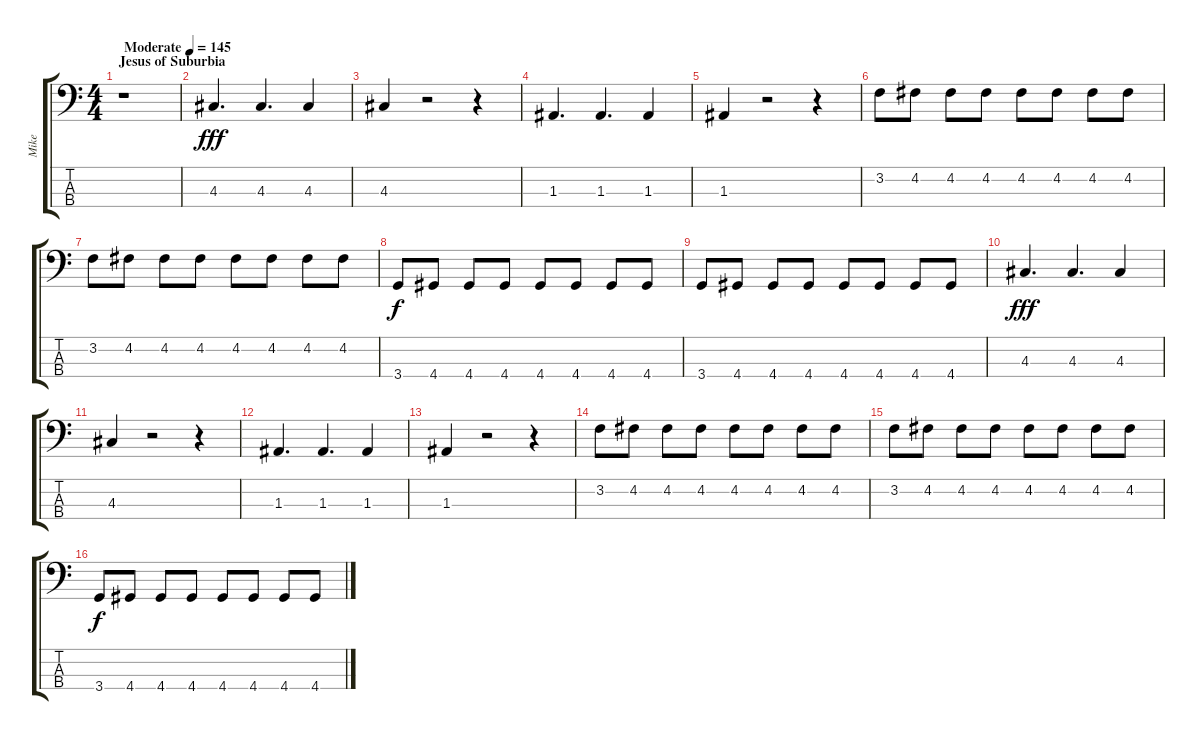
\track ("Mike" "Mike") {instrument electricbasspick}
\staff {score tabs}
\tuning (G2 D2 A1 E1) {hide}
\ts (4 4)
\section ("" "Jesus of Suburbia")
\tempo (145 "Moderate")
\clef f4
\ks c
r.1{dy fff instrument electricbasspick} |
4.3.4{d} 4.3.4{d} 4.3.4 |
4.3.4 r.2 r.4 |
1.3.4{d} 1.3.4{d} 1.3.4 |
1.3.4 r.2 r.4 |
3.2.8 4.2.8 4.2.8 4.2.8 4.2.8 4.2.8 4.2.8 4.2.8 |
3.2.8 4.2.8 4.2.8 4.2.8 4.2.8 4.2.8 4.2.8 4.2.8 |
3.4.8{dy f} 4.4.8 4.4.8 4.4.8 4.4.8 4.4.8 4.4.8 4.4.8 |
3.4.8 4.4.8 4.4.8 4.4.8 4.4.8 4.4.8 4.4.8 4.4.8 |
4.3.4{d dy fff} 4.3.4{d} 4.3.4 |
4.3.4 r.2 r.4 |
1.3.4{d} 1.3.4{d} 1.3.4 |
1.3.4 r.2 r.4 |
3.2.8 4.2.8 4.2.8 4.2.8 4.2.8 4.2.8 4.2.8 4.2.8 |
3.2.8 4.2.8 4.2.8 4.2.8 4.2.8 4.2.8 4.2.8 4.2.8 |
3.4.8{dy f} 4.4.8 4.4.8 4.4.8 4.4.8 4.4.8 4.4.8 4.4.8
